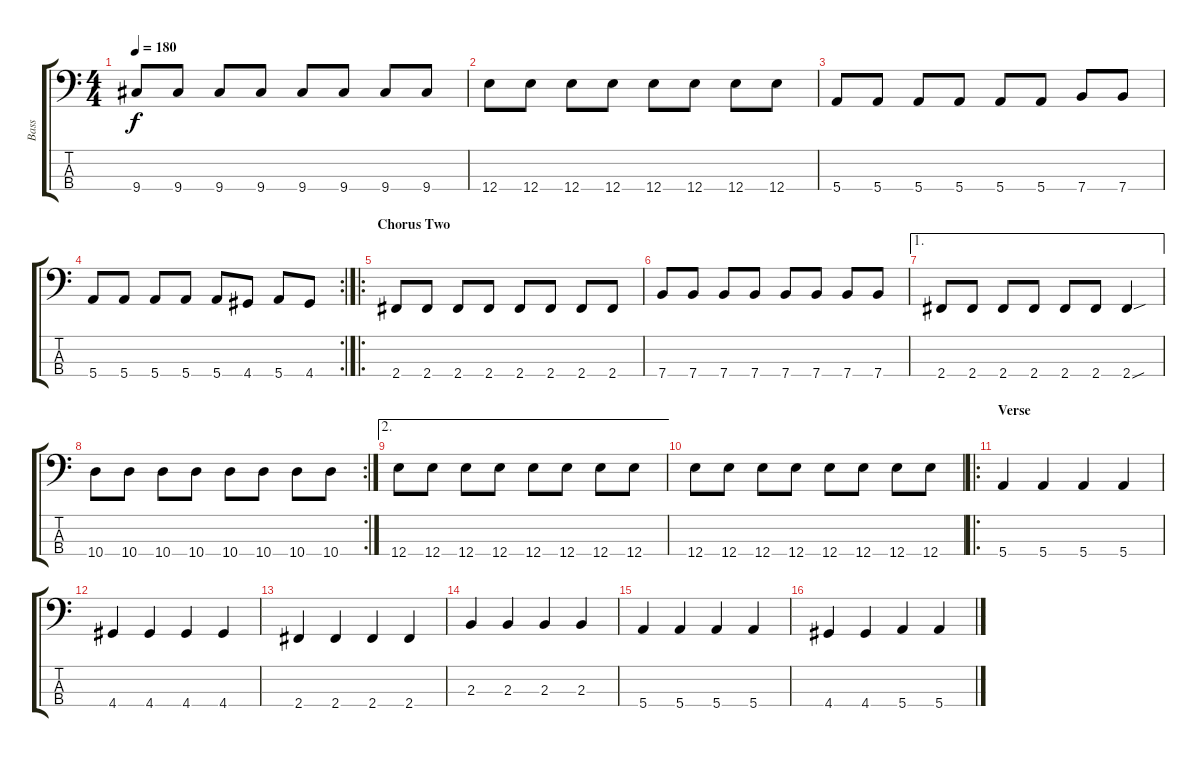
\track ("Bass" "Bass") {instrument electricbassfinger}
\staff {score tabs}
\tuning (G2 D2 A1 E1) {hide}
\ts (4 4)
\tempo 180
\clef f4
\ks c
9.4.8{dy f} 9.4.8 9.4.8 9.4.8 9.4.8 9.4.8 9.4.8 9.4.8 |
12.4.8 12.4.8 12.4.8 12.4.8 12.4.8 12.4.8 12.4.8 12.4.8 |
5.4.8 5.4.8 5.4.8 5.4.8 5.4.8 5.4.8 7.4.8 7.4.8 |
\rc 2
5.4.8 5.4.8 5.4.8 5.4.8 5.4.8 4.4.8 5.4.8 4.4.8 |
\ro
\section ("" "Chorus Two")
2.4.8 2.4.8 2.4.8 2.4.8 2.4.8 2.4.8 2.4.8 2.4.8 |
7.4.8 7.4.8 7.4.8 7.4.8 7.4.8 7.4.8 7.4.8 7.4.8 |
\ae 1
2.4.8 2.4.8 2.4.8 2.4.8 2.4.8 2.4.8 2.4{sou}.4 |
\rc 2
10.4.8 10.4.8 10.4.8 10.4.8 10.4.8 10.4.8 10.4.8 10.4.8 |
\ae 2
12.4.8 12.4.8 12.4.8 12.4.8 12.4.8 12.4.8 12.4.8 12.4.8 |
12.4.8 12.4.8 12.4.8 12.4.8 12.4.8 12.4.8 12.4.8 12.4.8 |
\ro
\section ("" "Verse")
5.4.4 5.4.4 5.4.4 5.4.4 |
4.4.4 4.4.4 4.4.4 4.4.4 |
2.4.4 2.4.4 2.4.4 2.4.4 |
2.3.4 2.3.4 2.3.4 2.3.4 |
5.4.4 5.4.4 5.4.4 5.4.4 |
4.4.4 4.4.4 5.4.4 5.4.4
